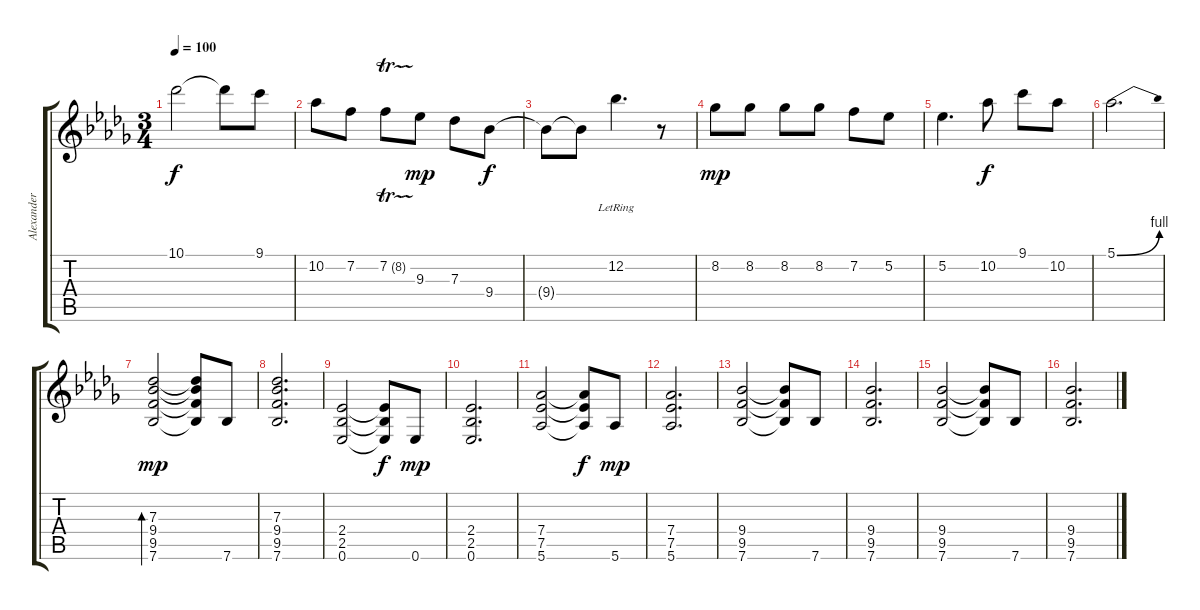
\track ("Alexander" "Alexander") {instrument distortionguitar}
\staff {score tabs}
\tuning (Eb4 Bb3 Gb3 Db3 Ab2 Eb2) {hide}
\ts (3 4)
\tempo 100
\clef g2
\ks bbminor
10.1.2{dy f} 10.1{t}.8 9.1.8 |
10.2.8 7.2.8 7.2{tr (8 32)}.8 9.3.8{dy mp} 7.3.8 9.4.8{dy f} |
9.4{t}.8 9.4{t}.8 12.2{lr}.4{d} r.8 |
8.2.8{dy mp} 8.2.8 8.2.8 8.2.8 7.2.8 5.2.8 |
5.2.4{d} 10.2.8{dy f} 9.1.8 10.2.8 |
5.1{be (bend 0 0 60 4)}.2{d} |
(7.3 9.4 9.5 7.6).2{bd 240 dy mp} (7.3{t} 9.4{t} 9.5{t} 7.6{t}).8 7.6.8 |
(7.3 9.4 9.5 7.6).2{d} |
(2.4 2.5 0.6).2 (2.4{t} 2.5{t} 0.6{t}).8{dy f} 0.6.8{dy mp} |
(2.4 2.5 0.6).2{d} |
(7.4 7.5 5.6).2 (7.4{t} 7.5{t} 5.6{t}).8{dy f} 5.6.8{dy mp} |
(7.4 7.5 5.6).2{d} |
(9.4 9.5 7.6).2 (9.4{t} 9.5{t} 7.6{t}).8 7.6.8 |
(9.4 9.5 7.6).2{d} |
(9.4 9.5 7.6).2 (9.4{t} 9.5{t} 7.6{t}).8 7.6.8 |
(9.4 9.5 7.6).2{d}
